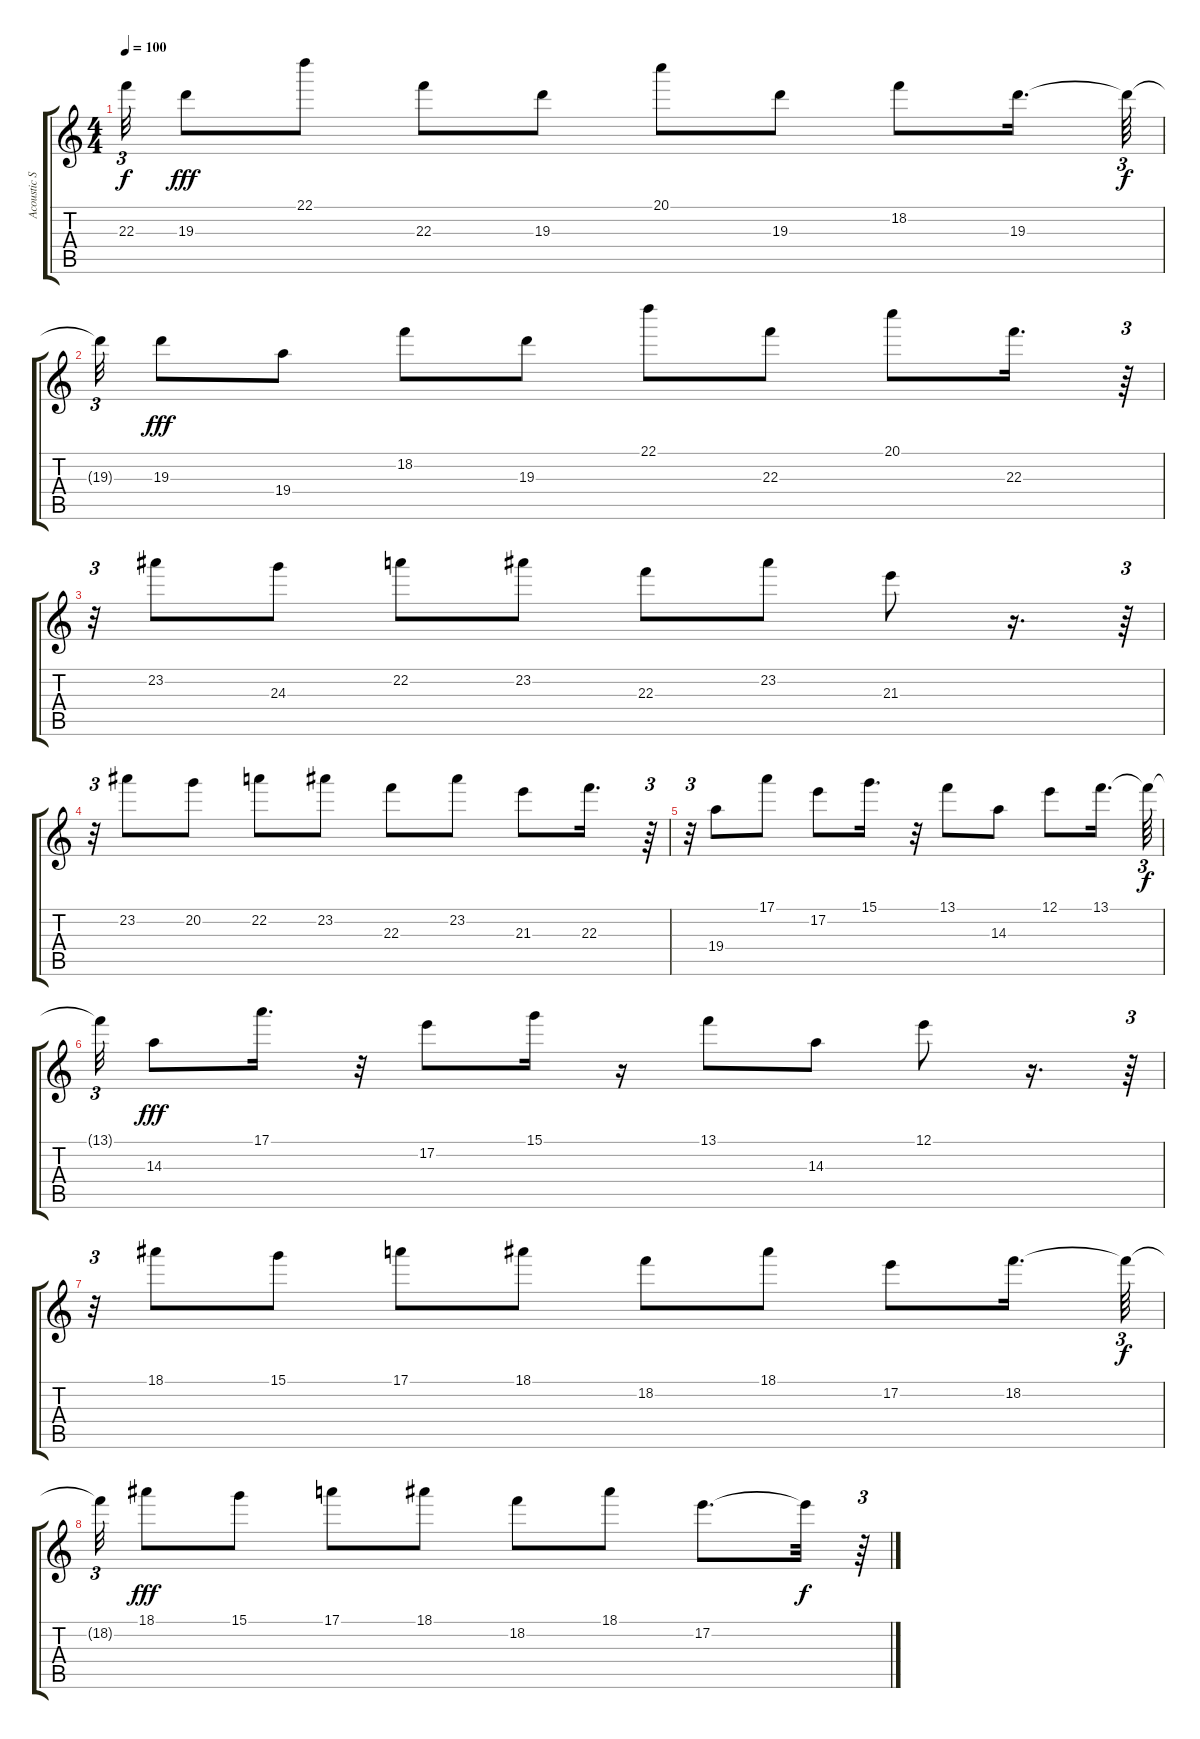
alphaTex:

\track ("Acoustic Steel (dbl)" "Acoustic S") {instrument acousticguitarsteel}
\staff {score tabs}
\tuning (E4 B3 G3 D3 A2 E2) {hide}
\ts (4 4)
\tempo 100
\clef g2
\ks c
22.3{t}.32{tu (3 2) dy f} 19.3.8{dy fff} 22.1.8 22.3.8 19.3.8 20.1.8 19.3.8 18.2.8 19.3.16{d} 19.3{t}.64{tu (3 2) dy f} |
19.3{t}.32{tu (3 2)} 19.3.8{dy fff} 19.4.8 18.2.8 19.3.8 22.1.8 22.3.8 20.1.8 22.3.16{d} r.64{tu (3 2)} |
r.32{tu (3 2)} 23.2.8 24.3.8 22.2.8 23.2.8 22.3.8 23.2.8 21.3.8 r.16{d} r.64{tu (3 2)} |
r.32{tu (3 2)} 23.2.8 20.2.8 22.2.8 23.2.8 22.3.8 23.2.8 21.3.8 22.3.16{d} r.64{tu (3 2)} |
r.32{tu (3 2)} 19.4.8 17.1.8 17.2.8 15.1.16{d} r.32 13.1.8 14.3.8 12.1.8 13.1.16{d} 13.1{t}.64{tu (3 2) dy f} |
13.1{t}.32{tu (3 2)} 14.3.8{dy fff} 17.1.16{d} r.32 17.2.8 15.1.16 r.16 13.1.8 14.3.8 12.1.8 r.16{d} r.64{tu (3 2)} |
r.32{tu (3 2)} 18.1.8 15.1.8 17.1.8 18.1.8 18.2.8 18.1.8 17.2.8 18.2.16{d} 18.2{t}.64{tu (3 2) dy f} |
18.2{t}.32{tu (3 2)} 18.1.8{dy fff} 15.1.8 17.1.8 18.1.8 18.2.8 18.1.8 17.2.8{d} 17.2{t}.32{dy f} r.64{tu (3 2)}
